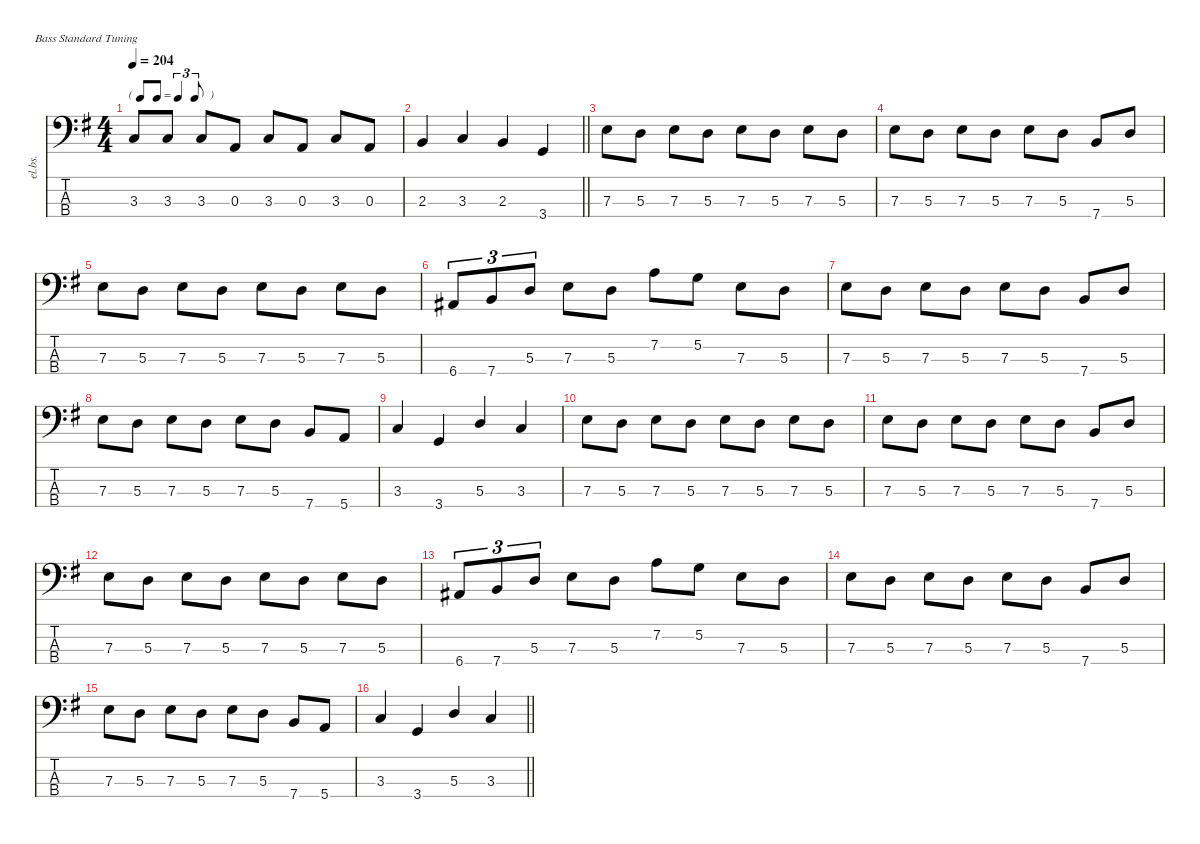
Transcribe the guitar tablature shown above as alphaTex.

\defaultSystemsLayout 4
\hideDynamics
\bracketExtendMode nobrackets
\otherSystemsTrackNameOrientation horizontal
\track ("Cliff Burton" "el.bs.") {defaultSystemsLayout 8 instrument electricbassfinger}
\staff {score tabs}
\tuning (G2 D2 A1 E1)
\ts (4 4)
\tf triplet8th
\tempo 204
\clef f4
\ks eminor
3.3{acc forcenatural}.8{dy f beam Up} 3.3{acc forcenatural}.8{beam Up} 3.3{acc forcenatural}.8{beam Up} 0.3{acc forcenatural}.8{beam Up} 3.3{acc forcenatural}.8{beam Up} 0.3{acc forcenatural}.8{beam Up} 3.3{acc forcenatural}.8{beam Up} 0.3{acc forcenatural}.8{beam Up} |
\barLineRight lightlight
2.3{acc forcenatural}.4{beam Up} 3.3{acc forcenatural}.4{beam Up} 2.3{acc forcenatural}.4{beam Up} 3.4{acc forcenatural}.4{beam Up} |
7.3{acc forcenatural}.8{beam Down} 5.3{acc forcenatural}.8{beam Down} 7.3{acc forcenatural}.8{beam Down} 5.3{acc forcenatural}.8{beam Down} 7.3{acc forcenatural}.8{beam Down} 5.3{acc forcenatural}.8{beam Down} 7.3{acc forcenatural}.8{beam Down} 5.3{acc forcenatural}.8{beam Down} |
7.3{acc forcenatural}.8{beam Down} 5.3{acc forcenatural}.8{beam Down} 7.3{acc forcenatural}.8{beam Down} 5.3{acc forcenatural}.8{beam Down} 7.3{acc forcenatural}.8{beam Down} 5.3{acc forcenatural}.8{beam Down} 7.4{acc forcenatural}.8{beam Up} 5.3{acc forcenatural}.8{beam Up} |
7.3{acc forcenatural}.8{beam Down} 5.3{acc forcenatural}.8{beam Down} 7.3{acc forcenatural}.8{beam Down} 5.3{acc forcenatural}.8{beam Down} 7.3{acc forcenatural}.8{beam Down} 5.3{acc forcenatural}.8{beam Down} 7.3{acc forcenatural}.8{beam Down} 5.3{acc forcenatural}.8{beam Down} |
6.4{acc #}.8{tu (3 2) beam Up} 7.4{acc forcenatural}.8{tu (3 2) beam Up} 5.3{acc forcenatural}.8{tu (3 2) beam Up} 7.3{acc forcenatural}.8{beam Down} 5.3{acc forcenatural}.8{beam Down} 7.2{acc forcenatural}.8{beam Down} 5.2{acc forcenatural}.8{beam Down} 7.3{acc forcenatural}.8{beam Down} 5.3{acc forcenatural}.8{beam Down} |
7.3{acc forcenatural}.8{beam Down} 5.3{acc forcenatural}.8{beam Down} 7.3{acc forcenatural}.8{beam Down} 5.3{acc forcenatural}.8{beam Down} 7.3{acc forcenatural}.8{beam Down} 5.3{acc forcenatural}.8{beam Down} 7.4{acc forcenatural}.8{beam Up} 5.3{acc forcenatural}.8{beam Up} |
7.3{acc forcenatural}.8{beam Down} 5.3{acc forcenatural}.8{beam Down} 7.3{acc forcenatural}.8{beam Down} 5.3{acc forcenatural}.8{beam Down} 7.3{acc forcenatural}.8{beam Down} 5.3{acc forcenatural}.8{beam Down} 7.4{acc forcenatural}.8{beam Up} 5.4{acc forcenatural}.8{beam Up} |
3.3{acc forcenatural}.4{beam Up} 3.4{acc forcenatural}.4{beam Up} 5.3{acc forcenatural}.4{beam Up} 3.3{acc forcenatural}.4{beam Up} |
7.3{acc forcenatural}.8{beam Down} 5.3{acc forcenatural}.8{beam Down} 7.3{acc forcenatural}.8{beam Down} 5.3{acc forcenatural}.8{beam Down} 7.3{acc forcenatural}.8{beam Down} 5.3{acc forcenatural}.8{beam Down} 7.3{acc forcenatural}.8{beam Down} 5.3{acc forcenatural}.8{beam Down} |
7.3{acc forcenatural}.8{beam Down} 5.3{acc forcenatural}.8{beam Down} 7.3{acc forcenatural}.8{beam Down} 5.3{acc forcenatural}.8{beam Down} 7.3{acc forcenatural}.8{beam Down} 5.3{acc forcenatural}.8{beam Down} 7.4{acc forcenatural}.8{beam Up} 5.3{acc forcenatural}.8{beam Up} |
7.3{acc forcenatural}.8{beam Down} 5.3{acc forcenatural}.8{beam Down} 7.3{acc forcenatural}.8{beam Down} 5.3{acc forcenatural}.8{beam Down} 7.3{acc forcenatural}.8{beam Down} 5.3{acc forcenatural}.8{beam Down} 7.3{acc forcenatural}.8{beam Down} 5.3{acc forcenatural}.8{beam Down} |
6.4{acc #}.8{tu (3 2) beam Up} 7.4{acc forcenatural}.8{tu (3 2) beam Up} 5.3{acc forcenatural}.8{tu (3 2) beam Up} 7.3{acc forcenatural}.8{beam Down} 5.3{acc forcenatural}.8{beam Down} 7.2{acc forcenatural}.8{beam Down} 5.2{acc forcenatural}.8{beam Down} 7.3{acc forcenatural}.8{beam Down} 5.3{acc forcenatural}.8{beam Down} |
7.3{acc forcenatural}.8{beam Down} 5.3{acc forcenatural}.8{beam Down} 7.3{acc forcenatural}.8{beam Down} 5.3{acc forcenatural}.8{beam Down} 7.3{acc forcenatural}.8{beam Down} 5.3{acc forcenatural}.8{beam Down} 7.4{acc forcenatural}.8{beam Up} 5.3{acc forcenatural}.8{beam Up} |
7.3{acc forcenatural}.8{beam Down} 5.3{acc forcenatural}.8{beam Down} 7.3{acc forcenatural}.8{beam Down} 5.3{acc forcenatural}.8{beam Down} 7.3{acc forcenatural}.8{beam Down} 5.3{acc forcenatural}.8{beam Down} 7.4{acc forcenatural}.8{beam Up} 5.4{acc forcenatural}.8{beam Up} |
\barLineRight lightlight
3.3{acc forcenatural}.4{beam Up} 3.4{acc forcenatural}.4{beam Up} 5.3{acc forcenatural}.4{beam Up} 3.3{acc forcenatural}.4{beam Up}
